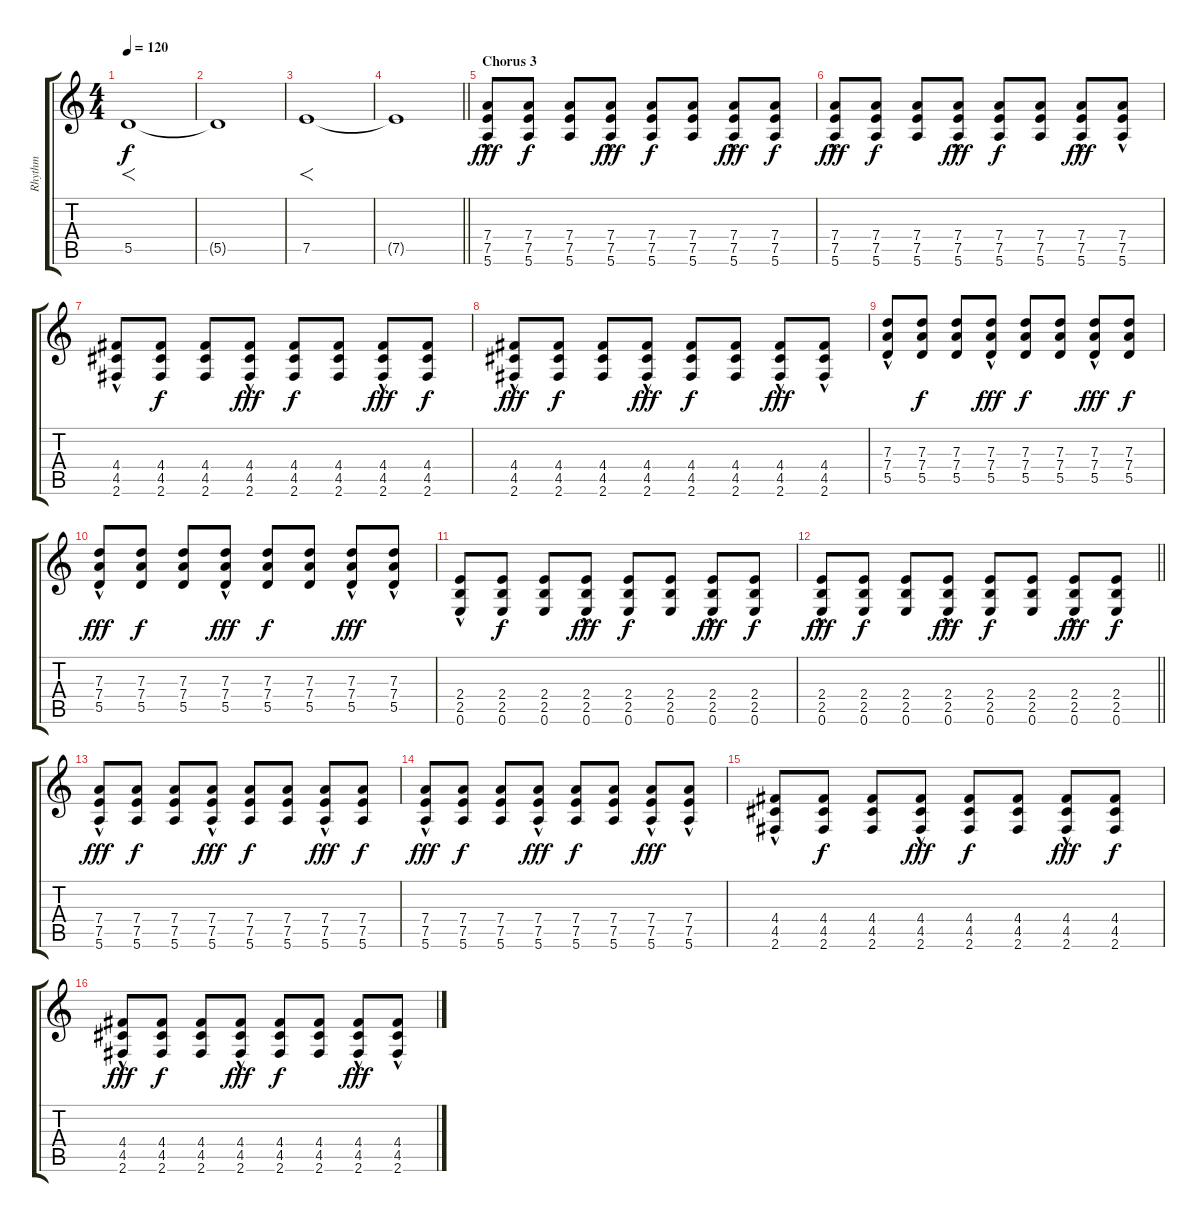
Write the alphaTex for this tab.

\track ("Rhythm" "Rhythm") {instrument overdrivenguitar}
\staff {score tabs}
\tuning (E4 B3 G3 D3 A2 E2) {hide}
\ts (4 4)
\tempo 120
\clef g2
\ks c
5.5.1{f dy f} |
5.5{t}.1 |
7.5.1{f} |
\barLineRight lightlight
7.5{t}.1 |
\section ("" "Chorus 3")
(7.4{hac} 7.5{hac} 5.6{hac}).8{dy fff volume 12 instrument overdrivenguitar} (7.4 7.5 5.6).8{dy f} (7.4 7.5 5.6).8 (7.4{hac} 7.5{hac} 5.6{hac}).8{dy fff} (7.4 7.5 5.6).8{dy f} (7.4 7.5 5.6).8 (7.4{hac} 7.5{hac} 5.6{hac}).8{dy fff} (7.4 7.5 5.6).8{dy f} |
(7.4{hac} 7.5{hac} 5.6{hac}).8{dy fff} (7.4 7.5 5.6).8{dy f} (7.4 7.5 5.6).8 (7.4{hac} 7.5{hac} 5.6{hac}).8{dy fff} (7.4 7.5 5.6).8{dy f} (7.4 7.5 5.6).8 (7.4{hac} 7.5{hac} 5.6{hac}).8{dy fff} (7.4{hac} 7.5{hac} 5.6{hac}).8 |
(4.4{hac} 4.5{hac} 2.6{hac}).8 (4.4 4.5 2.6).8{dy f} (4.4 4.5 2.6).8 (4.4{hac} 4.5{hac} 2.6{hac}).8{dy fff} (4.4 4.5 2.6).8{dy f} (4.4 4.5 2.6).8 (4.4{hac} 4.5{hac} 2.6{hac}).8{dy fff} (4.4 4.5 2.6).8{dy f} |
(4.4{hac} 4.5{hac} 2.6{hac}).8{dy fff} (4.4 4.5 2.6).8{dy f} (4.4 4.5 2.6).8 (4.4{hac} 4.5{hac} 2.6{hac}).8{dy fff} (4.4 4.5 2.6).8{dy f} (4.4 4.5 2.6).8 (4.4{hac} 4.5{hac} 2.6{hac}).8{dy fff} (4.4{hac} 4.5{hac} 2.6{hac}).8 |
(7.3{hac} 7.4{hac} 5.5{hac}).8 (7.3 7.4 5.5).8{dy f} (7.3 7.4 5.5).8 (7.3{hac} 7.4{hac} 5.5{hac}).8{dy fff} (7.3 7.4 5.5).8{dy f} (7.3 7.4 5.5).8 (7.3{hac} 7.4{hac} 5.5{hac}).8{dy fff} (7.3 7.4 5.5).8{dy f} |
(7.3{hac} 7.4{hac} 5.5{hac}).8{dy fff} (7.3 7.4 5.5).8{dy f} (7.3 7.4 5.5).8 (7.3{hac} 7.4{hac} 5.5{hac}).8{dy fff} (7.3 7.4 5.5).8{dy f} (7.3 7.4 5.5).8 (7.3{hac} 7.4{hac} 5.5{hac}).8{dy fff} (7.3{hac} 7.4{hac} 5.5{hac}).8 |
(2.4{hac} 2.5{hac} 0.6{hac}).8 (2.4 2.5 0.6).8{dy f} (2.4 2.5 0.6).8 (2.4{hac} 2.5{hac} 0.6{hac}).8{dy fff} (2.4 2.5 0.6).8{dy f} (2.4 2.5 0.6).8 (2.4{hac} 2.5{hac} 0.6{hac}).8{dy fff} (2.4 2.5 0.6).8{dy f} |
\barLineRight lightlight
(2.4{hac} 2.5{hac} 0.6{hac}).8{dy fff} (2.4 2.5 0.6).8{dy f} (2.4 2.5 0.6).8 (2.4{hac} 2.5{hac} 0.6{hac}).8{dy fff} (2.4 2.5 0.6).8{dy f} (2.4 2.5 0.6).8 (2.4{hac} 2.5{hac} 0.6{hac}).8{dy fff} (2.4 2.5 0.6).8{dy f} |
(7.4{hac} 7.5{hac} 5.6{hac}).8{dy fff volume 12 instrument overdrivenguitar} (7.4 7.5 5.6).8{dy f} (7.4 7.5 5.6).8 (7.4{hac} 7.5{hac} 5.6{hac}).8{dy fff} (7.4 7.5 5.6).8{dy f} (7.4 7.5 5.6).8 (7.4{hac} 7.5{hac} 5.6{hac}).8{dy fff} (7.4 7.5 5.6).8{dy f} |
(7.4{hac} 7.5{hac} 5.6{hac}).8{dy fff} (7.4 7.5 5.6).8{dy f} (7.4 7.5 5.6).8 (7.4{hac} 7.5{hac} 5.6{hac}).8{dy fff} (7.4 7.5 5.6).8{dy f} (7.4 7.5 5.6).8 (7.4{hac} 7.5{hac} 5.6{hac}).8{dy fff} (7.4{hac} 7.5{hac} 5.6{hac}).8 |
(4.4{hac} 4.5{hac} 2.6{hac}).8 (4.4 4.5 2.6).8{dy f} (4.4 4.5 2.6).8 (4.4{hac} 4.5{hac} 2.6{hac}).8{dy fff} (4.4 4.5 2.6).8{dy f} (4.4 4.5 2.6).8 (4.4{hac} 4.5{hac} 2.6{hac}).8{dy fff} (4.4 4.5 2.6).8{dy f} |
(4.4{hac} 4.5{hac} 2.6{hac}).8{dy fff} (4.4 4.5 2.6).8{dy f} (4.4 4.5 2.6).8 (4.4{hac} 4.5{hac} 2.6{hac}).8{dy fff} (4.4 4.5 2.6).8{dy f} (4.4 4.5 2.6).8 (4.4{hac} 4.5{hac} 2.6{hac}).8{dy fff} (4.4{hac} 4.5{hac} 2.6{hac}).8
